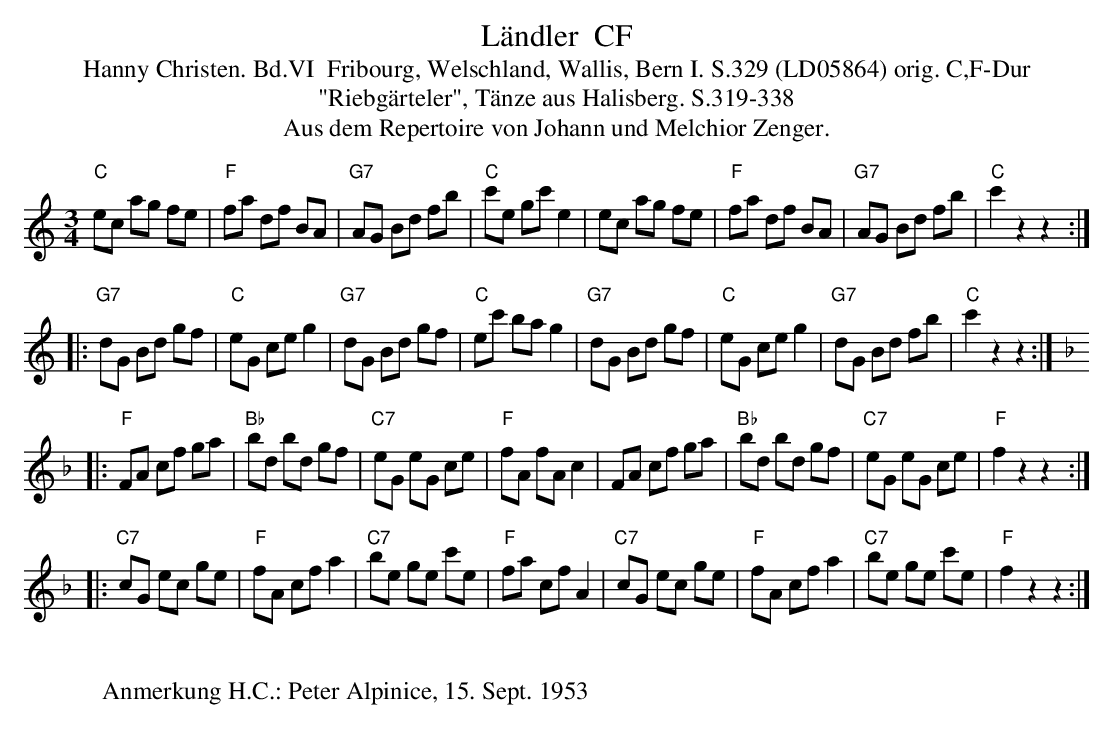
X:1
T:L\"andler  CF
T:Hanny Christen. Bd.VI  Fribourg, Welschland, Wallis, Bern I. S.329 (LD05864) orig. C,F-Dur
T: "Riebg\"arteler", T\"anze aus Halisberg. S.319-338
T: Aus dem Repertoire von Johann und Melchior Zenger.
M:3/4
L:1/8
K:C %%MIDI gchordon
"C"ec ag fe | "F"fa df BA | "G7"AG Bd fb | "C"c'e gc'e2 | ec ag fe | "F"fa df BA | "G7"AG Bd fb  | "C"c'2z2z2 :|
|: "G7"dG Bd gf | "C"eG ceg2 | "G7"dG Bd gf | "C"ec' bag2 | "G7"dG Bd gf | "C"eG ceg2 | "G7"dG Bd fb | "C"c'2z2z2 :| [K:F]
|: "F"FA cf ga | "Bb"bd bd gf | "C7"eG eG ce | "F"fA fAc2 | FA cf ga | "Bb"bd bd gf | "C7"eG eG ce | "F"f2z2z2 :|
|: "C7"cG ec ge | "F"fA cfa2 | "C7"be ge c'e | "F"fa cfA2 | "C7"cG ec ge | "F"fA cfa2 | "C7"be ge c'e | "F"f2z2z2 :|
W:
W: Anmerkung H.C.: Peter Alpinice, 15. Sept. 1953
